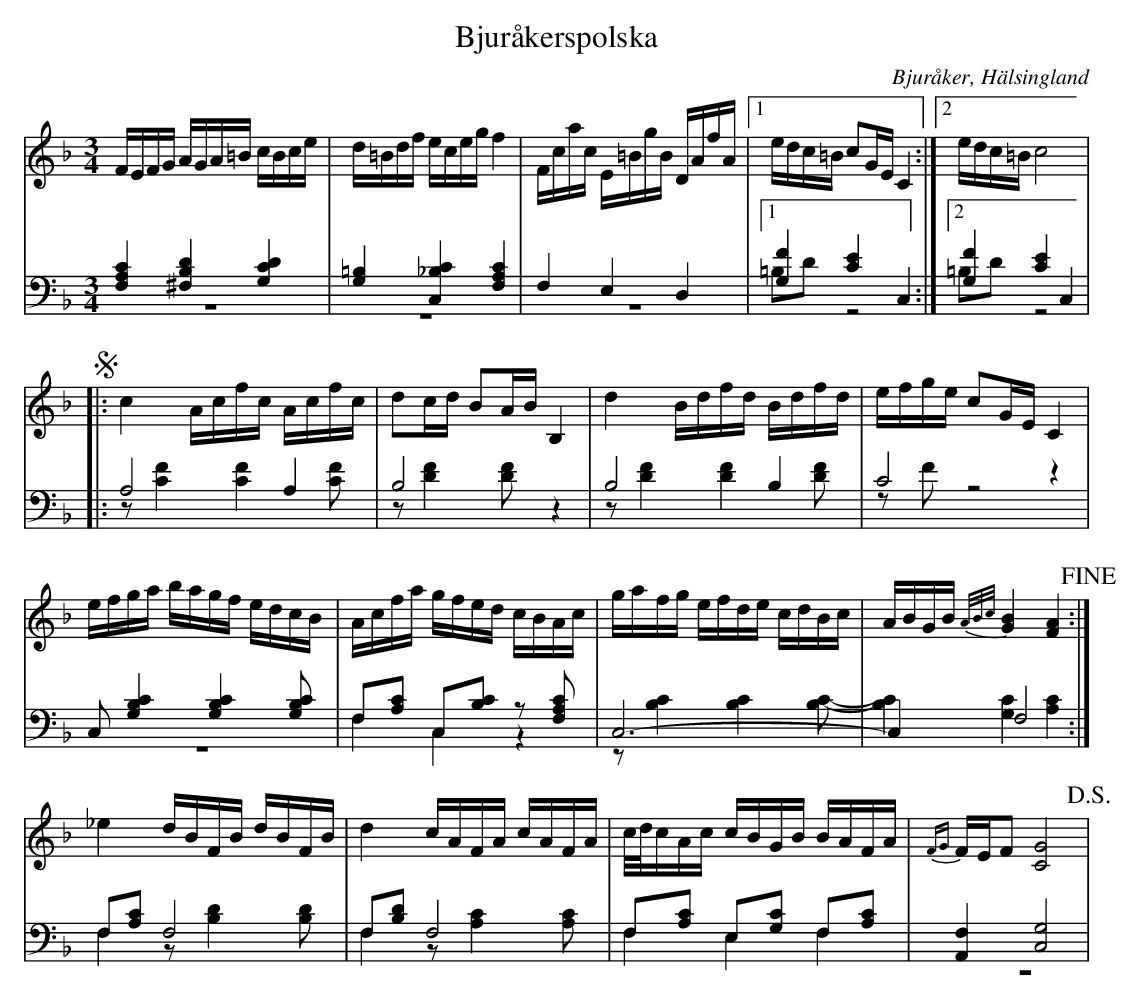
X:1
T: Bjuråkerspolska
O: Bjuråker, Hälsingland
M: 3/4
L: 1/16
K: F
V:1
V:2
V:3 merge
V:1
FEFG AGA=B cBce|d=Bdf eceg f4|Fcac E=BgB DAfA|1 edc=B c2GE C4:|2 edc=B c8 |
!segno! |:c4 Acfc Acfc|d2cd B2AB B,4|d4 Bdfd Bdfd|efge c2GE C4|
efga bagf edcB|Acfa gfed cBAc|gafg efde cdBc|ABGB {A/B/c/}[G4B4] [F4A4] !fine!:|
_e4 dBFB dBFB|d4 cAFA cAFA|c/d/cAc cBGB BAFA|{FG}FEF2 [C8G8] !D.S.!|
V:2 clef=bass
[F,4A,4C4] [^F,4B,4D4] [G,4C4D4]|[G,4=B,4] [C,4_B,4C4] [F,4A,4C4]|F,4 E,4 D,4|1 [G,4F4] [C4E4] C,4:|2 [G,4F4] [C4E4] C,4 |
|:A,8 A,4|B,8 z4|B,8  B,4|C8 z4|
C,2 [G,4B,4C4] [G,4B,4C4] [G,2B,2C2]|F,2[A,2C2] C,2[B,2C2] z2 [F,2A,2C2]|C,12-|C,4 F,8:|
F,2[A,2C2] F,8|F,2[B,2D2] F,8|F,2[A,2C2] E,2[G,2C2] F,2[A,2C2]|[A,,4F,4] [C,8G,8] |
V:3 clef=bass
z12|z12|z12|1 =B,2D2 z8:|2 =B,2D2 z8|
|:z2 [C4F4] [C4F4] [C2F2]|z2 [D4F4] [D2F2] z4|z2 [D4F4] [D4F4] [D2F2]|z2 F2 z8|
z12|F,4 C,4 z4|z2 [B,4C4] [B,4C4] [B,2C2]-|[B,4C4] [G,4C4] [A,4C4]:|
F,4 z2 [B,4D4] [B,2D2]|F,4 z2 [A,4C4] [A,2C2]|F,4 E,4 F,4|z12|
